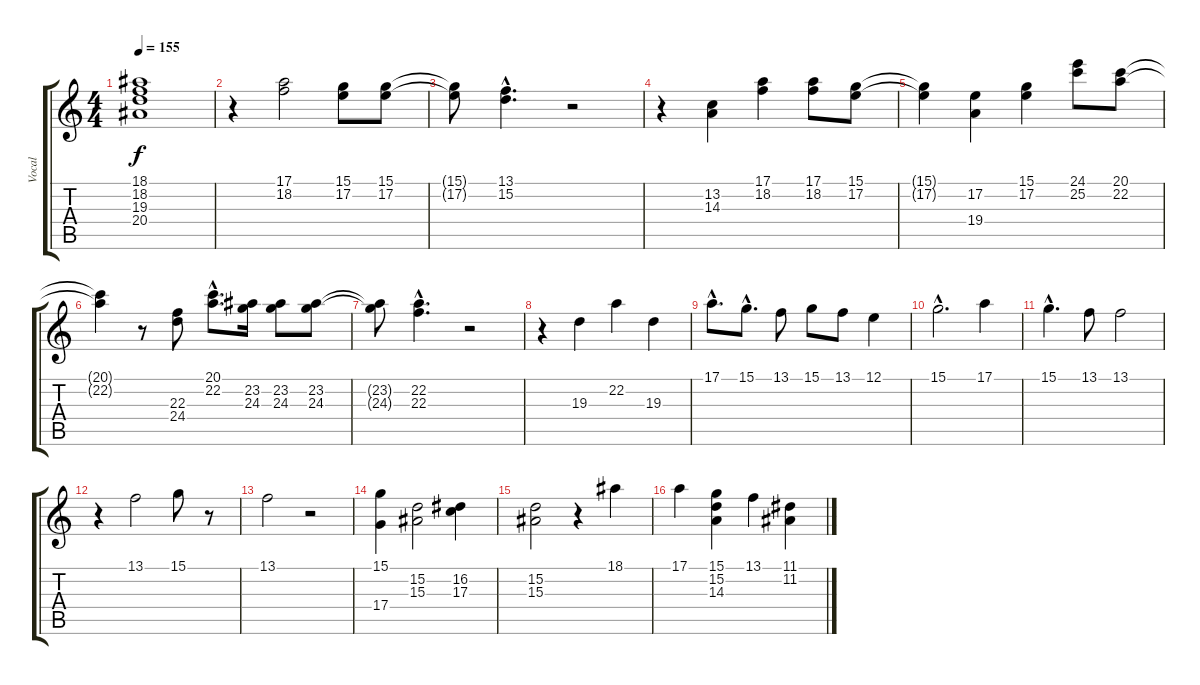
\track ("Vocal" "Vocal") {instrument lead6voice}
\staff {score tabs}
\tuning (E4 B3 G3 D3 A2 E2) {hide}
\ts (4 4)
\tempo 155
\clef g2
\ks c
(18.1 18.2 19.3 20.4).1{dy f} |
r.4 (17.1 18.2).2 (15.1 17.2).8 (15.1 17.2).8 |
(15.1{t} 17.2{t}).8 (13.1{hac} 15.2{hac}).4{d} r.2 |
r.4 (13.2 14.3).4 (17.1 18.2).4 (17.1 18.2).8 (15.1 17.2).8 |
(15.1{t} 17.2{t}).4 (17.2 19.4).4 (15.1 17.2).4 (24.1 25.2).8 (20.1 22.2).8 |
(20.1{t} 22.2{t}).4 r.8 (22.3 24.4).8 (20.1{hac} 22.2{hac}).8{d} (23.2 24.3).16 (23.2 24.3).8 (23.2 24.3).8 |
(23.2{t} 24.3{t}).8 (22.2{hac} 22.3{hac}).4{d} r.2 |
r.4 19.3.4 22.2.4 19.3.4 |
17.1{hac}.8{d} 15.1{hac}.8{d} 13.1.8 15.1.8 13.1.8 12.1.4 |
15.1{hac}.2{d} 17.1.4 |
15.1{hac}.4{d} 13.1.8 13.1.2 |
r.4 13.1.2 15.1.8 r.8 |
13.1.2 r.2 |
(15.1 17.4).4 (15.2 15.3).2 (16.2 17.3).4 |
(15.2 15.3).2 r.4 18.1.4 |
17.1.4 (15.1 15.2 14.3).4 13.1.4 (11.1 11.2).4
